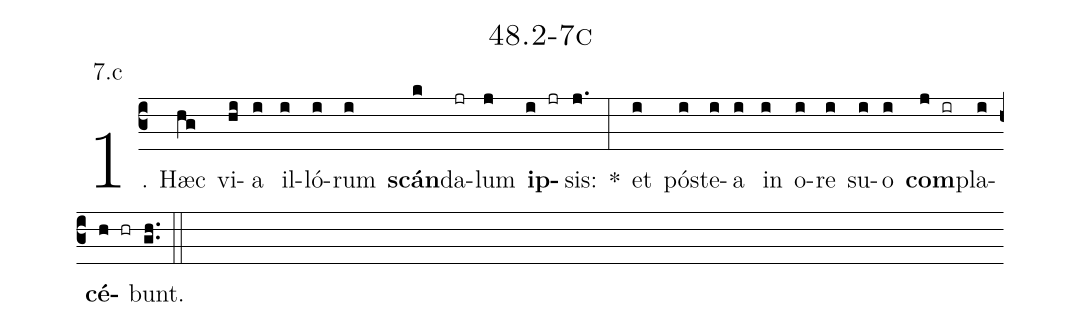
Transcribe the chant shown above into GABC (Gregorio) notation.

name: 48.2-7c;
annotation: 7.c;
%%
(c3)1. Hæc(hg) vi(hi)a(i) il(i)ló(i)rum(i) <b>scán</b>(k)da(jr)lum(j) <b>ip</b>(i jr)sis:(j.) *(:) et(i) póst(i)e(i)a(i) in(i) o(i)re(i) su(i)o(i) <b>com</b>(j ir)pla(i)<b>cé</b>(h hr)bunt.(gh..) (::)


%E(i) u(i) o(j) u(i) a(h) e.(gh..) (::)
